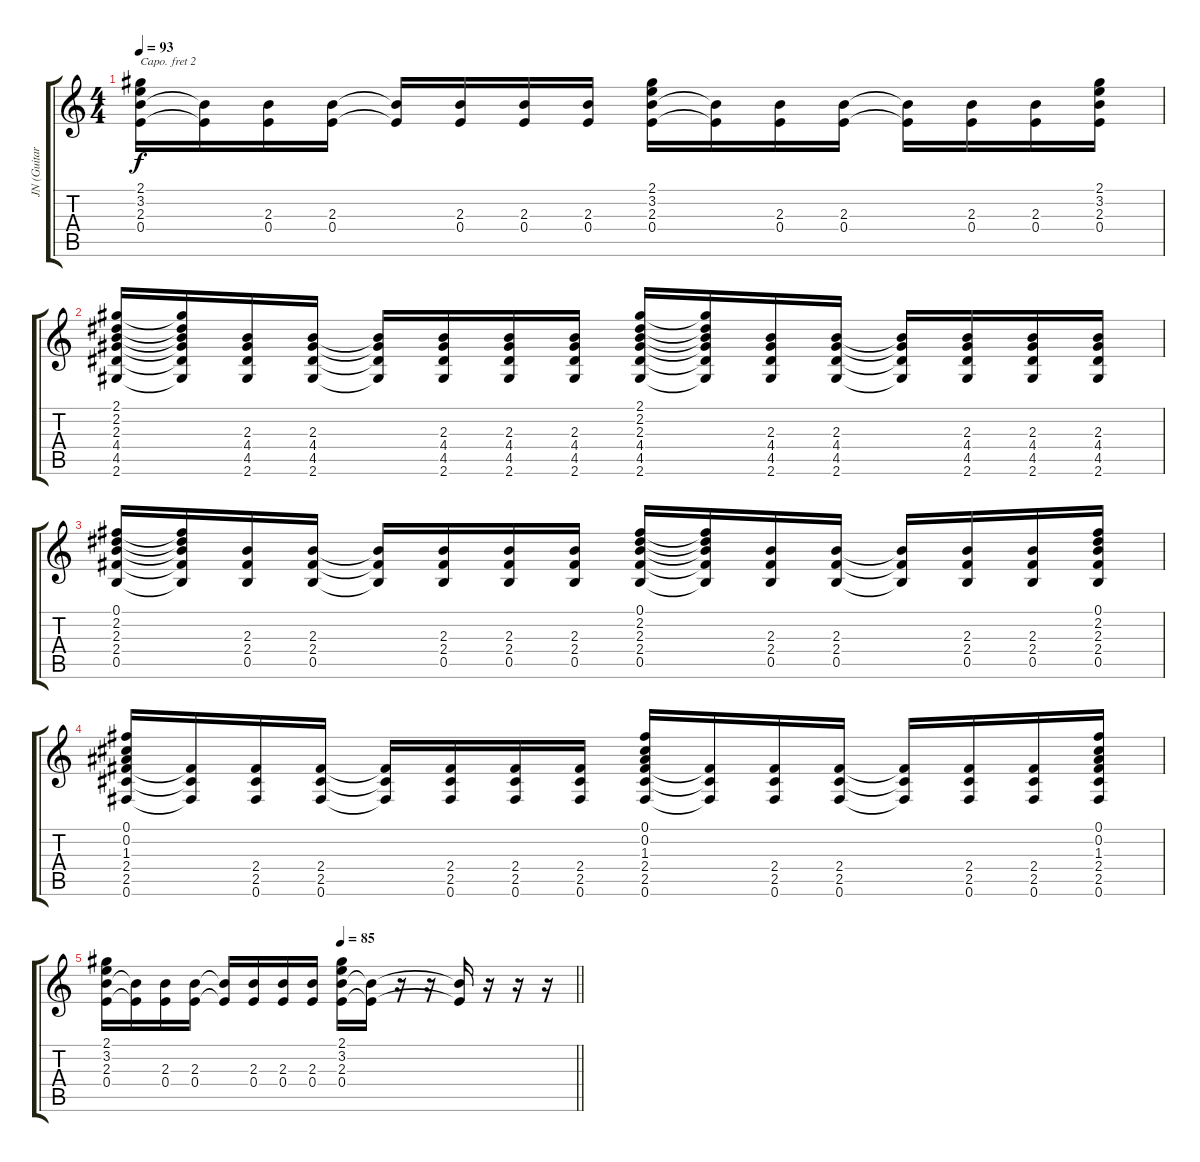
\track ("JN (Guitar_02)" "JN (Guitar") {instrument acousticguitarsteel}
\staff {score tabs}
\capo 2
\tuning (E4 B3 G3 D3 A2 E2) {hide}
\ts (4 4)
\tempo 93
\clef g2
\ks c
(2.1 3.2 2.3 0.4).16{dy f} (2.3{t} 0.4{t}).16 (2.3 0.4).16 (2.3 0.4).16 (2.3{t} 0.4{t}).16 (2.3 0.4).16 (2.3 0.4).16 (2.3 0.4).16 (2.1 3.2 2.3 0.4).16 (2.3{t} 0.4{t}).16 (2.3 0.4).16 (2.3 0.4).16 (2.3{t} 0.4{t}).16 (2.3 0.4).16 (2.3 0.4).16 (2.1 3.2 2.3 0.4).16 |
(2.1 2.2 2.3 4.4 4.5 2.6).16 (2.1{t} 2.2{t} 2.3{t} 4.4{t} 4.5{t} 2.6{t}).16 (2.3 4.4 4.5 2.6).16 (2.3 4.4 4.5 2.6).16 (2.3{t} 4.4{t} 4.5{t} 2.6{t}).16 (2.3 4.4 4.5 2.6).16 (2.3 4.4 4.5 2.6).16 (2.3 4.4 4.5 2.6).16 (2.1 2.2 2.3 4.4 4.5 2.6).16 (2.1{t} 2.2{t} 2.3{t} 4.4{t} 4.5{t} 2.6{t}).16 (2.3 4.4 4.5 2.6).16 (2.3 4.4 4.5 2.6).16 (2.3{t} 4.4{t} 4.5{t} 2.6{t}).16 (2.3 4.4 4.5 2.6).16 (2.3 4.4 4.5 2.6).16 (2.3 4.4 4.5 2.6).16 |
(0.1 2.2 2.3 2.4 0.5).16 (0.1{t} 2.2{t} 2.3{t} 2.4{t} 0.5{t}).16 (2.3 2.4 0.5).16 (2.3 2.4 0.5).16 (2.3{t} 2.4{t} 0.5{t}).16 (2.3 2.4 0.5).16 (2.3 2.4 0.5).16 (2.3 2.4 0.5).16 (0.1 2.2 2.3 2.4 0.5).16 (0.1{t} 2.2{t} 2.3{t} 2.4{t} 0.5{t}).16 (2.3 2.4 0.5).16 (2.3 2.4 0.5).16 (2.3{t} 2.4{t} 0.5{t}).16 (2.3 2.4 0.5).16 (2.3 2.4 0.5).16 (0.1 2.2 2.3 2.4 0.5).16 |
(0.1 0.2 1.3 2.4 2.5 0.6).16 (2.4{t} 2.5{t} 0.6{t}).16 (2.4 2.5 0.6).16 (2.4 2.5 0.6).16 (2.4{t} 2.5{t} 0.6{t}).16 (2.4 2.5 0.6).16 (2.4 2.5 0.6).16 (2.4 2.5 0.6).16 (0.1 0.2 1.3 2.4 2.5 0.6).16 (2.4{t} 2.5{t} 0.6{t}).16 (2.4 2.5 0.6).16 (2.4 2.5 0.6).16 (2.4{t} 2.5{t} 0.6{t}).16 (2.4 2.5 0.6).16 (2.4 2.5 0.6).16 (0.1 0.2 1.3 2.4 2.5 0.6).16 |
\tempo (85 0.5)
\barLineRight lightlight
(2.1 3.2 2.3 0.4).16 (2.3{t} 0.4{t}).16 (2.3 0.4).16 (2.3 0.4).16 (2.3{t} 0.4{t}).16 (2.3 0.4).16 (2.3 0.4).16 (2.3 0.4).16 (2.1 3.2 2.3 0.4).16 (2.3{t} 0.4{t}).16 r.16 r.16 (2.3{t} 0.4{t}).16 r.16 r.16 r.16
